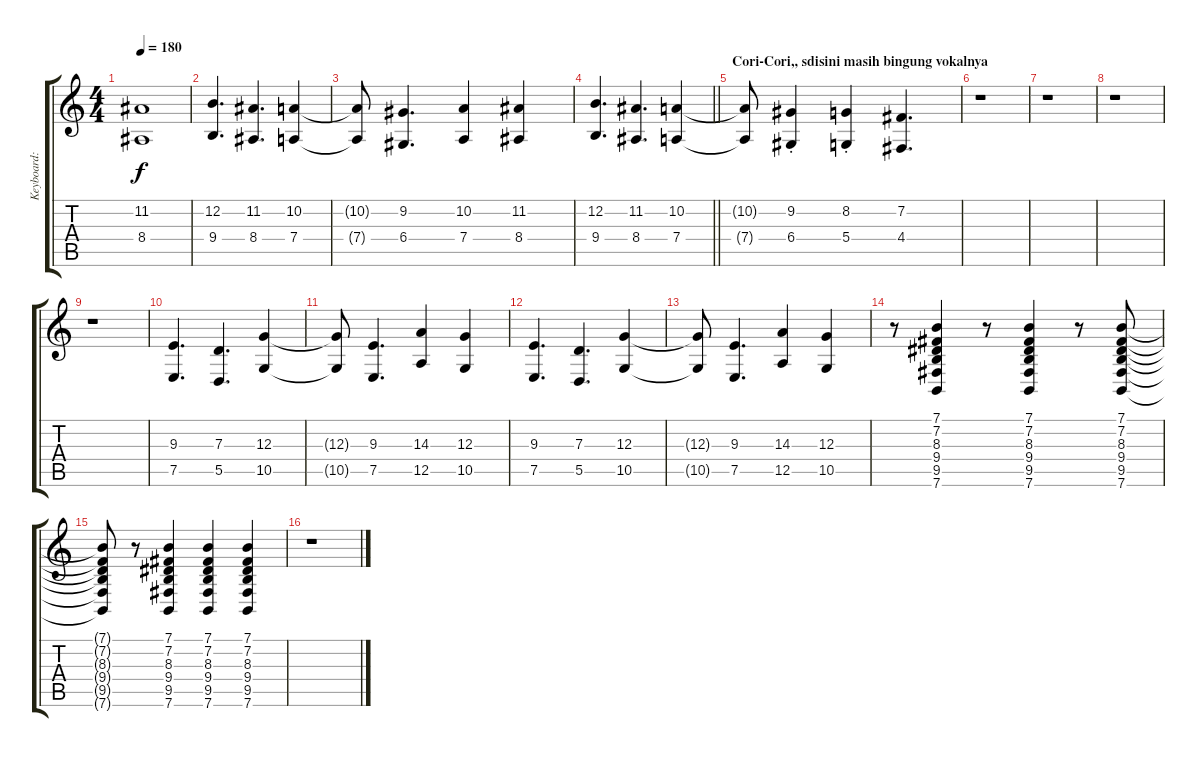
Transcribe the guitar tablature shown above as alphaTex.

\track ("Keyboard: Tsugumi Kotobuki" "Keyboard: ") {instrument lead1square}
\staff {score tabs}
\tuning (E4 B3 G3 D3 A2 E2) {hide}
\ts (4 4)
\tempo 180
\clef g2
\ks c
(11.2{t} 8.4{t}).1{dy f} |
(12.2 9.4).4{d} (11.2 8.4).4{d} (10.2 7.4).4 |
(10.2{t} 7.4{t}).8 (9.2 6.4).4{d} (10.2 7.4).4 (11.2 8.4).4 |
\barLineRight lightlight
(12.2 9.4).4{d} (11.2 8.4).4{d} (10.2 7.4).4 |
\section ("" "Cori-Cori,, sdisini masih bingung vokalnya")
(10.2{t} 7.4{t}).8 (9.2{st} 6.4{st}).4 (8.2{st} 5.4{st}).4 (7.2 4.4).4{d} |
r.1 |
r.1 |
r.1 |
r.1 |
(9.3 7.5).4{d} (7.3 5.5).4{d} (12.3 10.5).4 |
(12.3{t} 10.5{t}).8 (9.3 7.5).4{d} (14.3 12.5).4 (12.3 10.5).4 |
(9.3 7.5).4{d} (7.3 5.5).4{d} (12.3 10.5).4 |
(12.3{t} 10.5{t}).8 (9.3 7.5).4{d} (14.3 12.5).4 (12.3 10.5).4 |
r.8 (7.1 7.2 8.3 9.4 9.5 7.6).4 r.8 (7.1 7.2 8.3 9.4 9.5 7.6).4 r.8 (7.1 7.2 8.3 9.4 9.5 7.6).8 |
(7.1{t} 7.2{t} 8.3{t} 9.4{t} 9.5{t} 7.6{t}).8 r.8 (7.1 7.2 8.3 9.4 9.5 7.6).4 (7.1 7.2 8.3 9.4 9.5 7.6).4 (7.1 7.2 8.3 9.4 9.5 7.6).4 |
r.1
